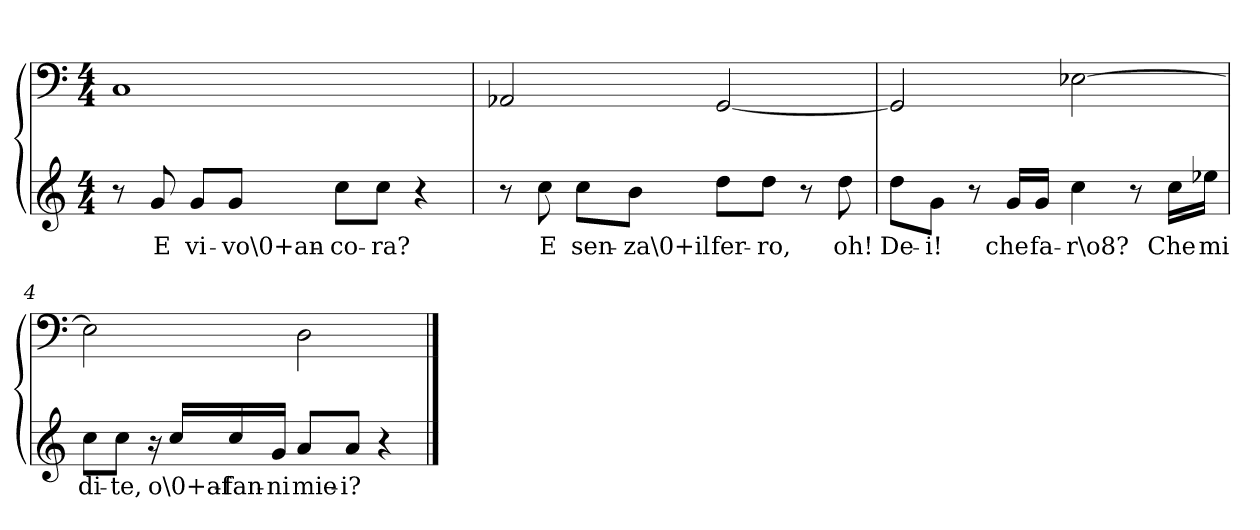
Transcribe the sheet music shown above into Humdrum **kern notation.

**kern	**text	**kern
*part1	*part1	*part1
*staff2	*staff2	*staff1
*clefG2	*	*clefF4
*k[]	*	*k[]
*C:	*	*C:
*M4/4	*	*M4/4
=1	=1	=1
8r	.	1C/
8g/	E	.
8g/L	vi-	.
8g/J	-vo\0+an-	.
8cc\L	-co-	.
8cc\J	-ra?	.
4r	.	.
=2	=2	=2
8r	.	2AA-X/
8cc\	E	.
8cc\L	sen-	.
8b\J	-za\0+il	.
8dd\L	fer-	[2GG/
8dd\J	-ro,	.
8r	.	.
8dd\	oh!	.
=3	=3	=3
8dd\L	De-	2GG/]
8g\J	-i!	.
8r	.	.
16g/LL	che	.
16g/JJ	fa-	.
4cc\	-r\o8?	[2E-X\
8r	.	.
16cc\LL	Che	.
16ee-X\JJ	mi	.
=4	=4	=4
8cc\L	di-	2E-\]
8cc\J	-te,	.
16r	.	.
16cc/LL	o\0+af-	.
16cc/	-fan-	.
16g/JJ	-ni	.
8a/L	mie-	2D\
8a/J	-i?	.
4r	.	.
==	==	==
*-	*-	*-
